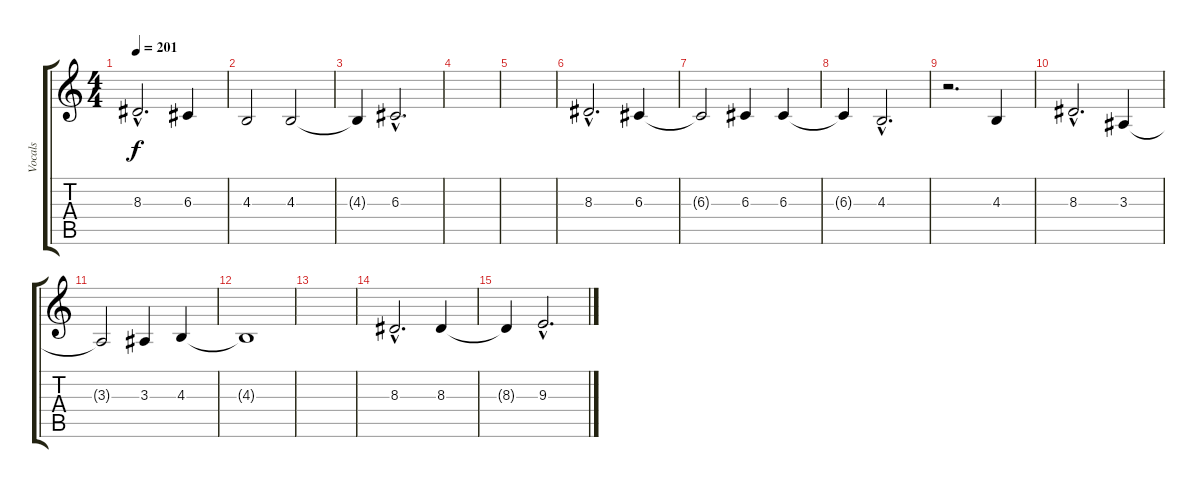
\track ("Vocals" "Vocals") {instrument violin}
\staff {score tabs}
\tuning (E4 B3 G3 D3 A2 E2) {hide}
\ts (4 4)
\tempo 201
\clef g2
\ks c
8.3{hac}.2{d dy f} 6.3.4 |
4.3.2 4.3.2 |
4.3{t}.4 6.3{hac}.2{d} |
|
|
8.3{hac}.2{d} 6.3.4 |
6.3{t}.2 6.3.4 6.3.4 |
6.3{t}.4 4.3{hac}.2{d} |
r.2{d} 4.3.4 |
8.3{hac}.2{d} 3.3.4 |
3.3{t}.2 3.3.4 4.3.4 |
4.3{t}.1 |
|
8.3{hac}.2{d} 8.3.4 |
8.3{t}.4 9.3{hac}.2{d}
